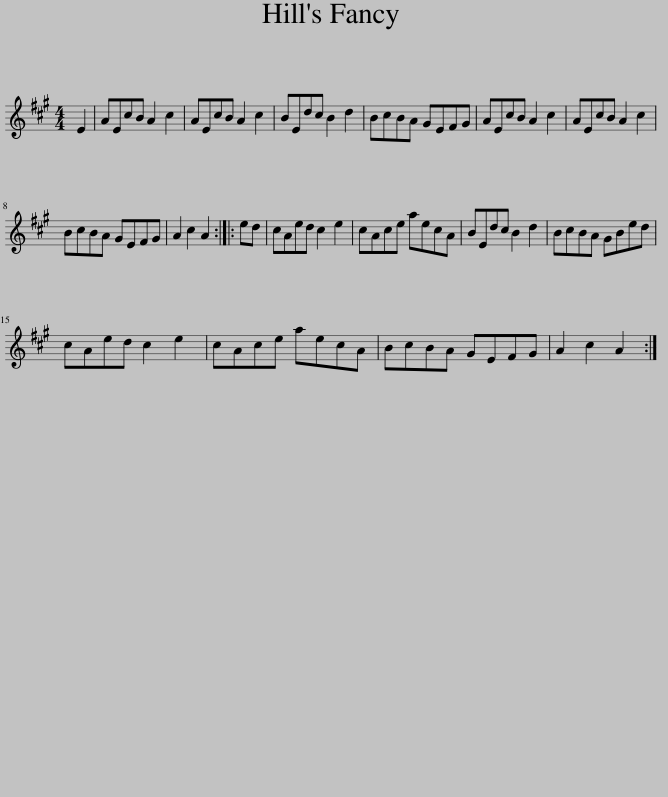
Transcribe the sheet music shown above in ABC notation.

X:1
L:1/8
M:4/4
I:linebreak $
K:A
V:1 treble
V:1
 E2 | AEcB A2 c2 | AEcB A2 c2 | BEdc B2 d2 | BcBA GEFG | %5
 AEcB A2 c2 | AEcB A2 c2 |$ BcBA GEFG | A2 c2 A2 :: ed | %10
 cAed c2 e2 | cAce aecA | BEdc B2 d2 | BcBA GBed |$ cAed c2 e2 | %15
 cAce aecA | BcBA GEFG | A2 c2 A2 :| %18
